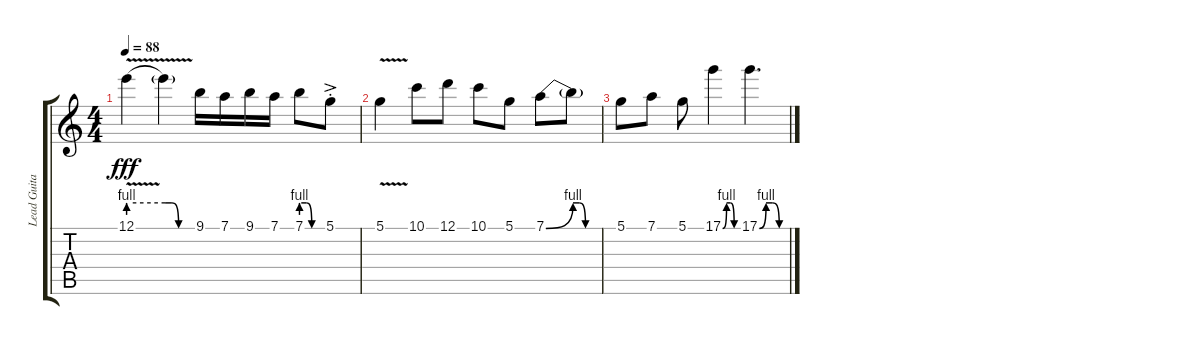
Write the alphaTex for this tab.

\track ("Lead Guitar" "Lead Guita") {instrument distortionguitar}
\staff {score tabs}
\tuning (D4 A3 F3 C3 G2 D2) {hide}
\ts (4 4)
\tempo 88
\clef g2
\ks c
12.1{be (hold 0 4 60 4) v t}.4{dy fff} 12.1{be (custom 0 4 15 4 30 0 60 0) v t}.4 9.1.16 7.1.16 9.1.16 7.1.16 7.1{be (custom 0 4 15 4 30 0 60 0)}.8 5.1{ac st}.8 |
5.1{v}.4 10.1.8 12.1.8 10.1.8 5.1.8 7.1{be (bend 0 0 60 4)}.8 7.1{be (custom 0 4 15 4 30 0 60 0) t}.8 |
5.1.8 7.1.8 5.1.8 17.1{be (custom 0 0 15 4 30 4 45 0 60 0)}.4 17.1{be (custom 0 0 15 4 30 4 45 0 60 0)}.4{d}
